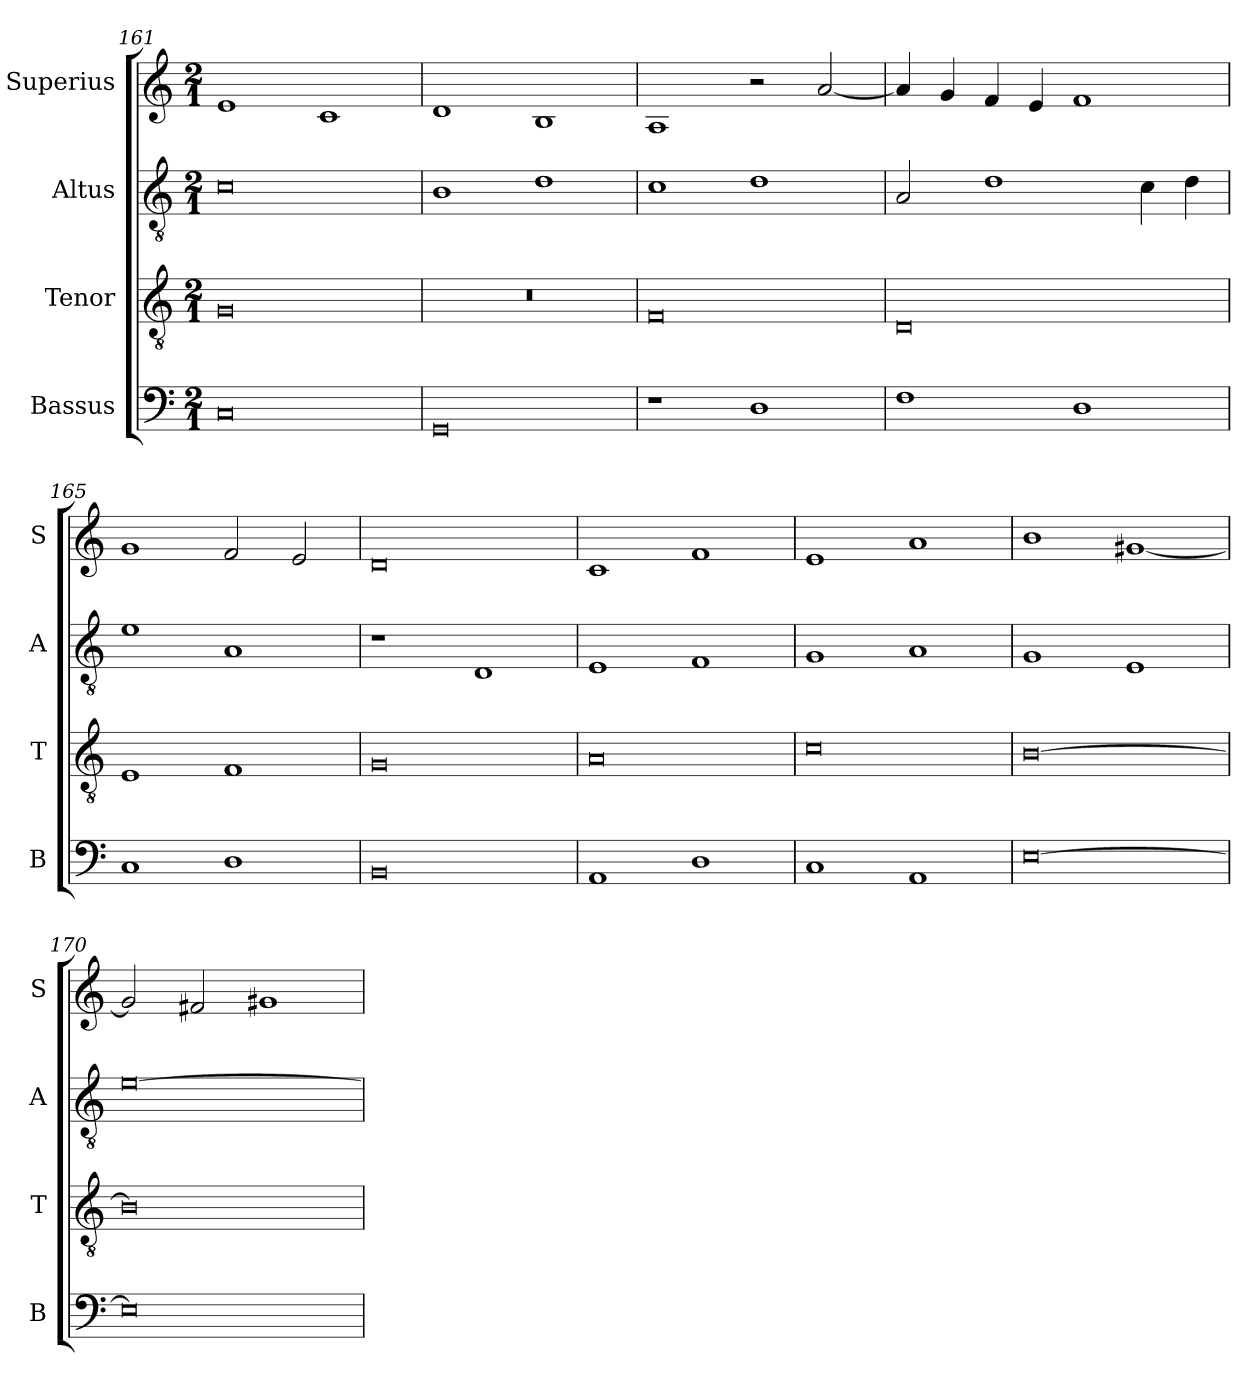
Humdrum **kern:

**kern	**kern	**kern	**kern
*part4	*part3	*part2	*part1
*staff4	*staff3	*staff2	*staff1
*I"Bassus	*I"Tenor	*I"Altus	*I"Superius
*I'B	*I'T	*I'A	*I'S
*clefF4	*clefGv2	*clefGv2	*clefG2
*k[]	*k[]	*k[]	*k[]
*M2/1	*M2/1	*M2/1	*M2/1
=161	=161	=161	=161
0C	0G	0c	1e
.	.	.	1c
=162	=162	=162	=162
0GG	0r	1B	1d
.	.	1d	1B
=163	=163	=163	=163
1r	0F	1c	1A
1D	.	1d	2r
.	.	.	[2a/
=164	=164	=164	=164
1F	0D	2A/	4a/]
.	.	.	4g/
.	.	1d	4f/
.	.	.	4e/
1D	.	.	1f
.	.	4c\	.
.	.	4d\	.
=165	=165	=165	=165
1C	1E	1e	1g
1D	1F	1A	2f/
.	.	.	2e/
=166	=166	=166	=166
0BB	0G	1r	0d
.	.	1D	.
=167	=167	=167	=167
1AA	0A	1E	1c
1D	.	1F	1f
=168	=168	=168	=168
1C	0c	1G	1e
1AA	.	1A	1a
=169	=169	=169	=169
[0E	[0B	1G	1b
.	.	1E	[1g#X
=170	=170	=170	=170
0E]	0B]	[0e	2g#/]
.	.	.	2f#X/
.	.	.	1g#X
=	=	=	=
*-	*-	*-	*-
